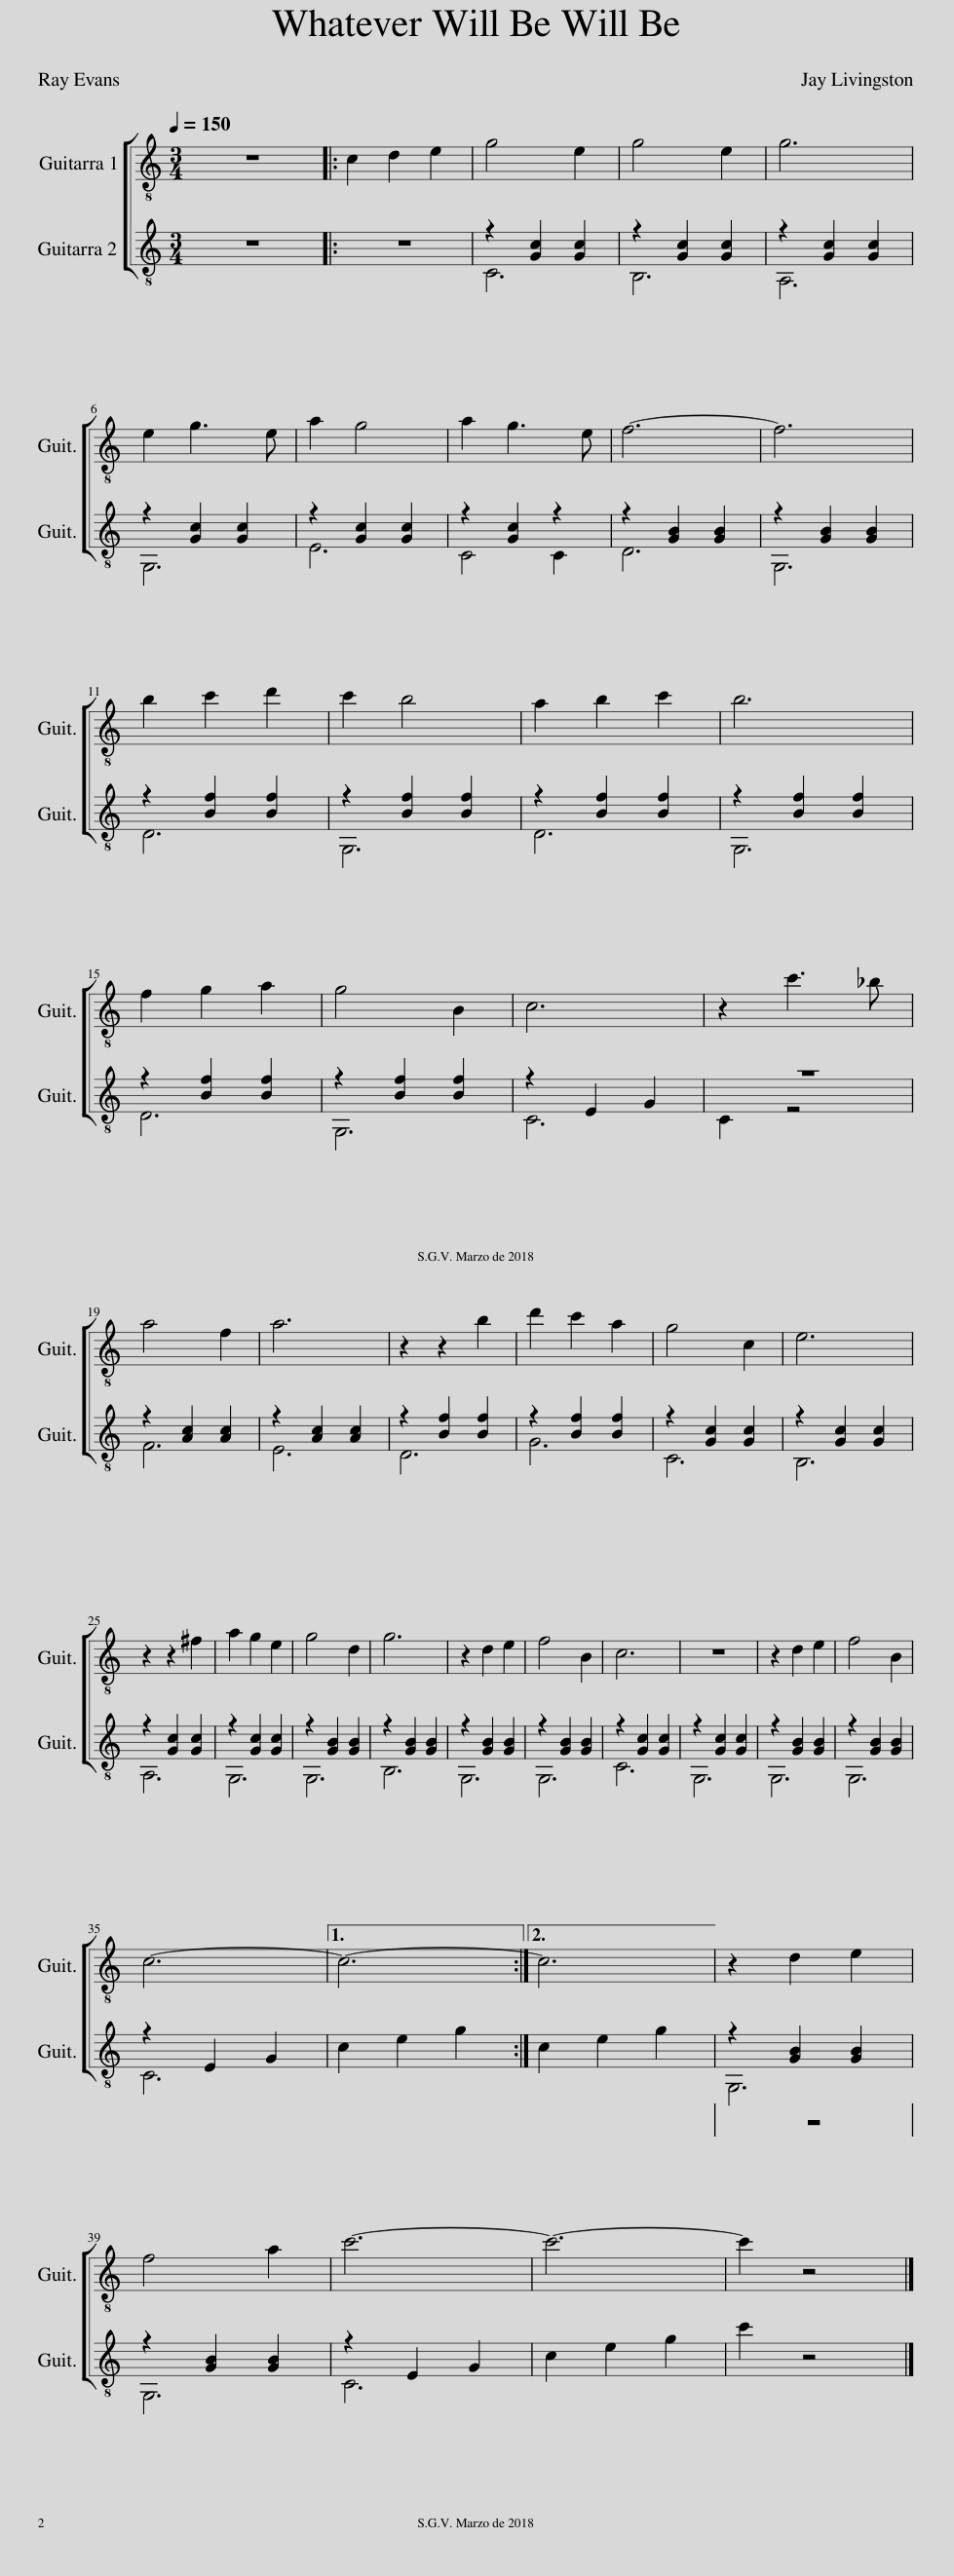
X:1
%%score [ [ 1 ( 2 3 ) ] ] 4
L:1/8
Q:1/4=150
M:3/4
I:linebreak $
K:C
V:1 treble-8
V:2 treble-8
V:3 treble-8
V:4 perc stafflines=1
K:none
V:1
 z6 |: c2 d2 e2 | g4 e2 | g4 e2 | g6 |$ %5
 e2 g3 e | a2 g4 | a2 g3 e | f6- | f6 |$ %10
 b2 c'2 d'2 | c'2 b4 | a2 b2 c'2 | b6 |$ f2 g2 a2 | %15
 g4 B2 | c6 | z2 c'3 _b |$ a4 f2 | a6 | %20
 z2 z2 b2 | d'2 c'2 a2 | g4 c2 | e6 |$ z2 z2 ^f2 | %25
 a2 g2 e2 | g4 d2 | g6 | z2 d2 e2 | f4 B2 | %30
 c6 | z6 | z2 d2 e2 | f4 B2 |$ c6- |1 %35
 c6- :|2 c6 || z2 d2 e2 |$ f4 a2 | c'6- | %40
 c'6- | c'2 z4 |] %42
V:2
 z6 |: z6 | z2 [Gc]2 [Gc]2 | z2 [Gc]2 [Gc]2 | z2 [Gc]2 [Gc]2 |$ %5
 z2 [Gc]2 [Gc]2 | z2 [Gc]2 [Gc]2 | z2 [Gc]2 z2 | z2 [GB]2 [GB]2 | z2 [GB]2 [GB]2 |$ %10
 z2 [Bf]2 [Bf]2 | z2 [Bf]2 [Bf]2 | z2 [Bf]2 [Bf]2 | z2 [Bf]2 [Bf]2 |$ z2 [Bf]2 [Bf]2 | %15
 z2 [Bf]2 [Bf]2 | z2 E2 G2 | z6 |$ z2 [Ac]2 [Ac]2 | z2 [Ac]2 [Ac]2 | %20
 z2 [Bf]2 [Bf]2 | z2 [Bf]2 [Bf]2 | z2 [Gc]2 [Gc]2 | z2 [Gc]2 [Gc]2 |$ z2 [Gc]2 [Gc]2 | %25
 z2 [Gc]2 [Gc]2 | z2 [GB]2 [GB]2 | z2 [GB]2 [GB]2 | z2 [GB]2 [GB]2 | z2 [GB]2 [GB]2 | %30
 z2 [Gc]2 [Gc]2 | z2 [Gc]2 [Gc]2 | z2 [GB]2 [GB]2 | z2 [GB]2 [GB]2 |$ z2 E2 G2 |1 %35
 c2 e2 g2 :|2 c2 e2 g2 || z2 [GB]2 [GB]2 |$ z2 [GB]2 [GB]2 | z2 E2 G2 | %40
 c2 e2 g2 | c'2 z4 |] %42
V:3
 x6 |: x6 | C6 | B,6 | A,6 |$ %5
 G,6 | E6 | C4 C2 | D6 | G,6 |$ %10
 D6 | G,6 | D6 | G,6 |$ D6 | %15
 G,6 | C6 | C2 z4 |$ F6 | E6 | %20
 D6 | G6 | C6 | B,6 |$ A,6 | %25
 G,6 | G,6 | B,6 | G,6 | G,6 | %30
 C6 | G,6 | G,6 | G,6 |$ C6 |1 %35
 x6 :|2 x6 || G,6 |$ G,6 | C6 | %40
 x6 | x6 |] %42
V:4
 E2 E2 E2 |: z6 | z6 | z6 | z6 |$ %5
 z6 | z6 | z6 | z6 | z6 |$ %10
 z6 | z6 | z6 | z6 |$ z6 | %15
 z6 | z6 | z6 |$ z6 | z6 | %20
 z6 | z6 | z6 | z6 |$ z6 | %25
 z6 | z6 | z6 | z6 | z6 | %30
 z6 | z6 | z6 | z6 |$ z6 |1 %35
 z6 :|2 z6 || z6 |$ z6 | z6 | %40
 z6 | z6 |] %42
